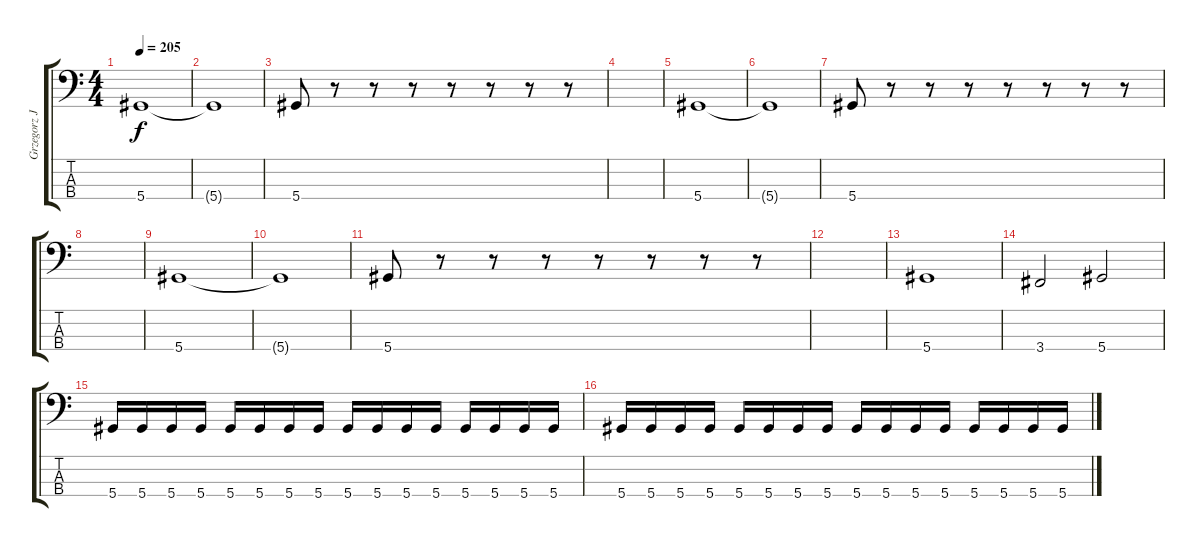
\track ("Grzegorz Jezierski" "Grzegorz J") {instrument electricbasspick}
\staff {score tabs}
\tuning (Gb2 Db2 Ab1 Eb1) {hide}
\ts (4 4)
\tempo 205
\clef f4
\ks c
5.4.1{dy f} |
5.4{t}.1 |
5.4.8 r.8 r.8 r.8 r.8 r.8 r.8 r.8 |
|
5.4.1 |
5.4{t}.1 |
5.4.8 r.8 r.8 r.8 r.8 r.8 r.8 r.8 |
|
5.4.1 |
5.4{t}.1 |
5.4.8 r.8 r.8 r.8 r.8 r.8 r.8 r.8 |
|
5.4.1 |
3.4.2 5.4.2 |
5.4.16 5.4.16 5.4.16 5.4.16 5.4.16 5.4.16 5.4.16 5.4.16 5.4.16 5.4.16 5.4.16 5.4.16 5.4.16 5.4.16 5.4.16 5.4.16 |
5.4.16 5.4.16 5.4.16 5.4.16 5.4.16 5.4.16 5.4.16 5.4.16 5.4.16 5.4.16 5.4.16 5.4.16 5.4.16 5.4.16 5.4.16 5.4.16
